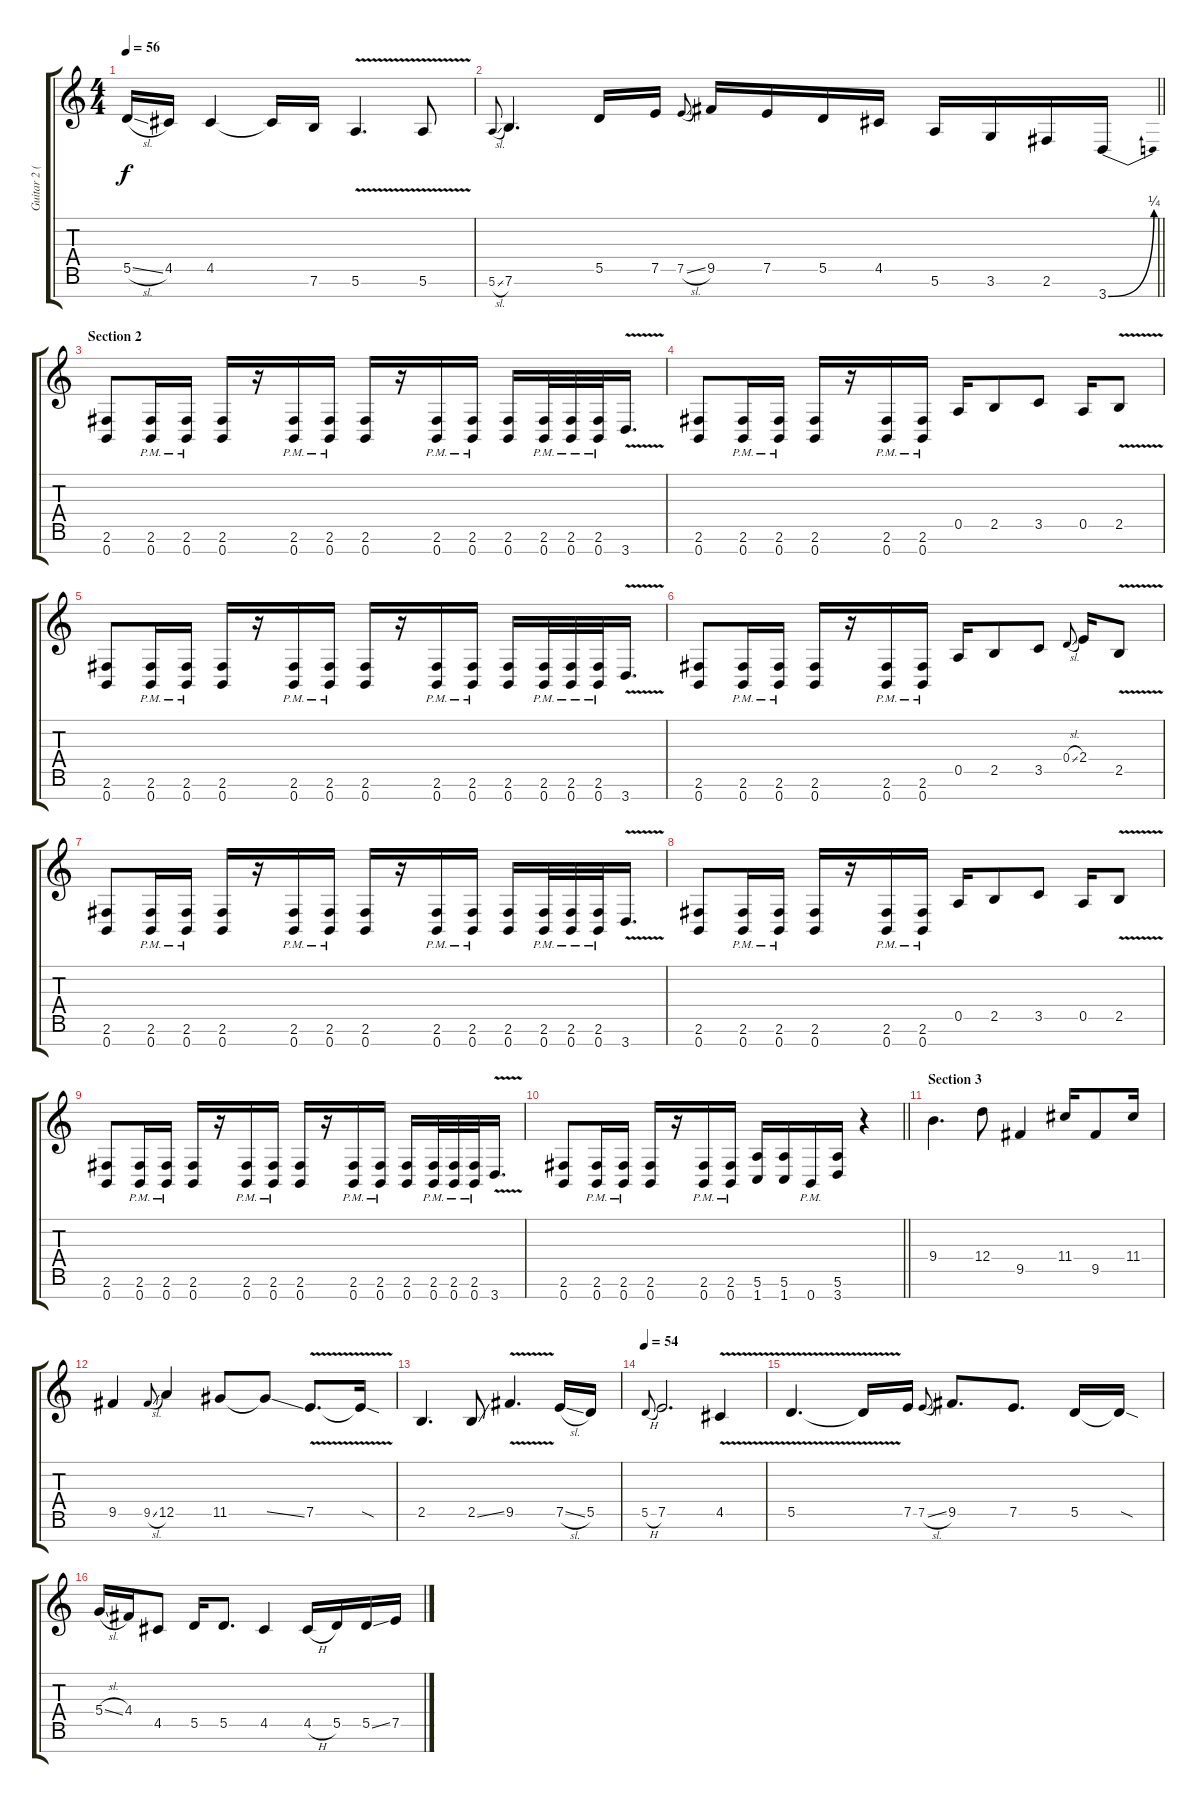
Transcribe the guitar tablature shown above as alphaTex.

\track ("Guitar 2 (Distortion)" "Guitar 2 (") {instrument distortionguitar}
\staff {score tabs}
\tuning (E4 B3 G3 D3 A2 E2 B1) {hide}
\ts (4 4)
\tempo 56
\clef g2
\ks c
5.5{sl}.16{dy f} 4.5.16 4.5.4 4.5{t}.16 7.6.16 5.6{v}.4{d} 5.6{v}.8 |
\barLineRight lightlight
5.6{sl}.8{gr onbeat} 7.6.4{d} 5.5.16 7.5.16 7.5{sl}.8{gr onbeat} 9.5.16 7.5.16 5.5.16 4.5.16 5.6.16 3.6.16 2.6.16 3.7{be (bend 0 0 60 1)}.16 |
\section ("" "Section 2")
(2.6 0.7).8 (2.6{pm} 0.7{pm}).16 (2.6{pm} 0.7{pm}).16 (2.6 0.7).16 r.16 (2.6{pm} 0.7{pm}).16 (2.6{pm} 0.7{pm}).16 (2.6 0.7).16 r.16 (2.6{pm} 0.7{pm}).16 (2.6{pm} 0.7{pm}).16 (2.6 0.7).16 (2.6{pm} 0.7{pm}).32 (2.6{pm} 0.7{pm}).32 (2.6{pm} 0.7{pm}).32 3.7{v}.16{d} |
(2.6 0.7).8 (2.6{pm} 0.7{pm}).16 (2.6{pm} 0.7{pm}).16 (2.6 0.7).16 r.16 (2.6{pm} 0.7{pm}).16 (2.6{pm} 0.7{pm}).16 0.5.16 2.5.8 3.5.8 0.5.16 2.5{v}.8 |
(2.6 0.7).8 (2.6{pm} 0.7{pm}).16 (2.6{pm} 0.7{pm}).16 (2.6 0.7).16 r.16 (2.6{pm} 0.7{pm}).16 (2.6{pm} 0.7{pm}).16 (2.6 0.7).16 r.16 (2.6{pm} 0.7{pm}).16 (2.6{pm} 0.7{pm}).16 (2.6 0.7).16 (2.6{pm} 0.7{pm}).32 (2.6{pm} 0.7{pm}).32 (2.6{pm} 0.7{pm}).32 3.7{v}.16{d} |
(2.6 0.7).8 (2.6{pm} 0.7{pm}).16 (2.6{pm} 0.7{pm}).16 (2.6 0.7).16 r.16 (2.6{pm} 0.7{pm}).16 (2.6{pm} 0.7{pm}).16 0.5.16 2.5.8 3.5.8 0.4{sl}.8{gr onbeat} 2.4.16 2.5{v}.8 |
(2.6 0.7).8 (2.6{pm} 0.7{pm}).16 (2.6{pm} 0.7{pm}).16 (2.6 0.7).16 r.16 (2.6{pm} 0.7{pm}).16 (2.6{pm} 0.7{pm}).16 (2.6 0.7).16 r.16 (2.6{pm} 0.7{pm}).16 (2.6{pm} 0.7{pm}).16 (2.6 0.7).16 (2.6{pm} 0.7{pm}).32 (2.6{pm} 0.7{pm}).32 (2.6{pm} 0.7{pm}).32 3.7{v}.16{d} |
(2.6 0.7).8 (2.6{pm} 0.7{pm}).16 (2.6{pm} 0.7{pm}).16 (2.6 0.7).16 r.16 (2.6{pm} 0.7{pm}).16 (2.6{pm} 0.7{pm}).16 0.5.16 2.5.8 3.5.8 0.5.16 2.5{v}.8 |
(2.6 0.7).8 (2.6{pm} 0.7{pm}).16 (2.6{pm} 0.7{pm}).16 (2.6 0.7).16 r.16 (2.6{pm} 0.7{pm}).16 (2.6{pm} 0.7{pm}).16 (2.6 0.7).16 r.16 (2.6{pm} 0.7{pm}).16 (2.6{pm} 0.7{pm}).16 (2.6 0.7).16 (2.6{pm} 0.7{pm}).32 (2.6{pm} 0.7{pm}).32 (2.6{pm} 0.7{pm}).32 3.7{v}.16{d} |
\barLineRight lightlight
(2.6 0.7).8 (2.6{pm} 0.7{pm}).16 (2.6{pm} 0.7{pm}).16 (2.6 0.7).16 r.16 (2.6{pm} 0.7{pm}).16 (2.6{pm} 0.7{pm}).16 (5.6 1.7).16 (5.6 1.7).16 0.7{pm}.16 (5.6 3.7).16 r.4 |
\section ("" "Section 3")
9.4.4{d} 12.4.8 9.5.4 11.4.16 9.5.8 11.4.16 |
9.5.4 9.5{sl}.8{gr onbeat} 12.5.4 11.5.8 11.5{ss t}.8 7.5{v}.8{d} 7.5{sod t}.16 |
2.5.4{d} 2.5{ss}.8 9.5{v}.4{d} 7.5{sl}.16 5.5.16 |
\tempo 54
5.5{h}.8{gr onbeat} 7.5.2{d} 4.5{v}.4 |
5.5{v}.4{d} 5.5{t}.16 7.5.16 7.5{sl}.8{gr onbeat} 9.5.8{d} 7.5.8{d} 5.5.16 5.5{sod t}.16 |
5.4{sl}.16 4.4.16 4.5.8 5.5.16 5.5.8{d} 4.5.4 4.5{h}.16 5.5.16 5.5{ss}.16 7.5.16
